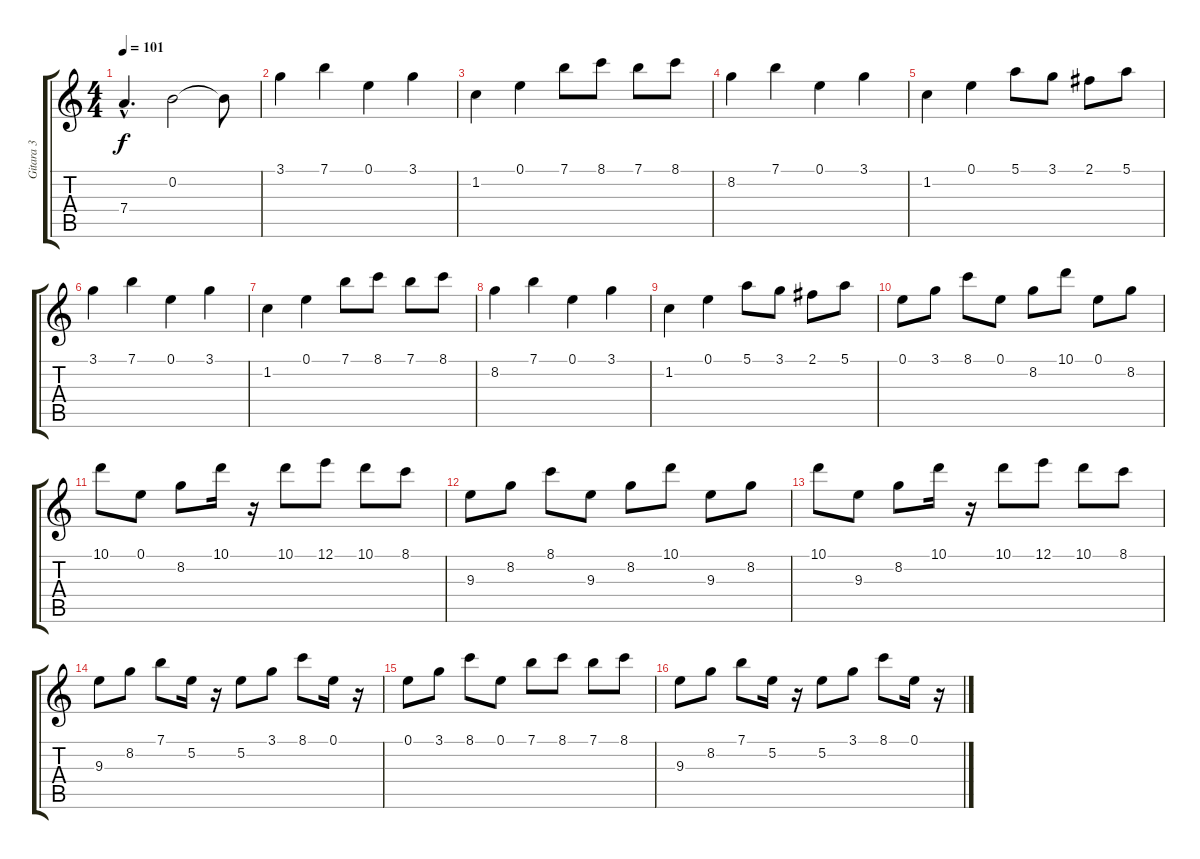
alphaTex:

\track ("Gitara 3" "Gitara 3") {instrument distortionguitar}
\staff {score tabs}
\tuning (E4 B3 G3 D3 A2 E2) {hide}
\ts (4 4)
\tempo 101
\clef g2
\ks c
7.4{hac}.4{d dy f} 0.2.2 0.2{t}.8 |
3.1.4 7.1.4 0.1.4 3.1.4 |
1.2.4 0.1.4 7.1.8 8.1.8 7.1.8 8.1.8 |
8.2.4 7.1.4 0.1.4 3.1.4 |
1.2.4 0.1.4 5.1.8 3.1.8 2.1.8 5.1.8 |
3.1.4 7.1.4 0.1.4 3.1.4 |
1.2.4 0.1.4 7.1.8 8.1.8 7.1.8 8.1.8 |
8.2.4 7.1.4 0.1.4 3.1.4 |
1.2.4 0.1.4 5.1.8 3.1.8 2.1.8 5.1.8 |
0.1.8 3.1.8 8.1.8 0.1.8 8.2.8 10.1.8 0.1.8 8.2.8 |
10.1.8 0.1.8 8.2.8 10.1.16 r.16 10.1.8 12.1.8 10.1.8 8.1.8 |
9.3.8 8.2.8 8.1.8 9.3.8 8.2.8 10.1.8 9.3.8 8.2.8 |
10.1.8 9.3.8 8.2.8 10.1.16 r.16 10.1.8 12.1.8 10.1.8 8.1.8 |
9.3.8 8.2.8 7.1.8 5.2.16 r.16 5.2.8 3.1.8 8.1.8 0.1.16 r.16 |
0.1.8 3.1.8 8.1.8 0.1.8 7.1.8 8.1.8 7.1.8 8.1.8 |
9.3.8 8.2.8 7.1.8 5.2.16 r.16 5.2.8 3.1.8 8.1.8 0.1.16 r.16
